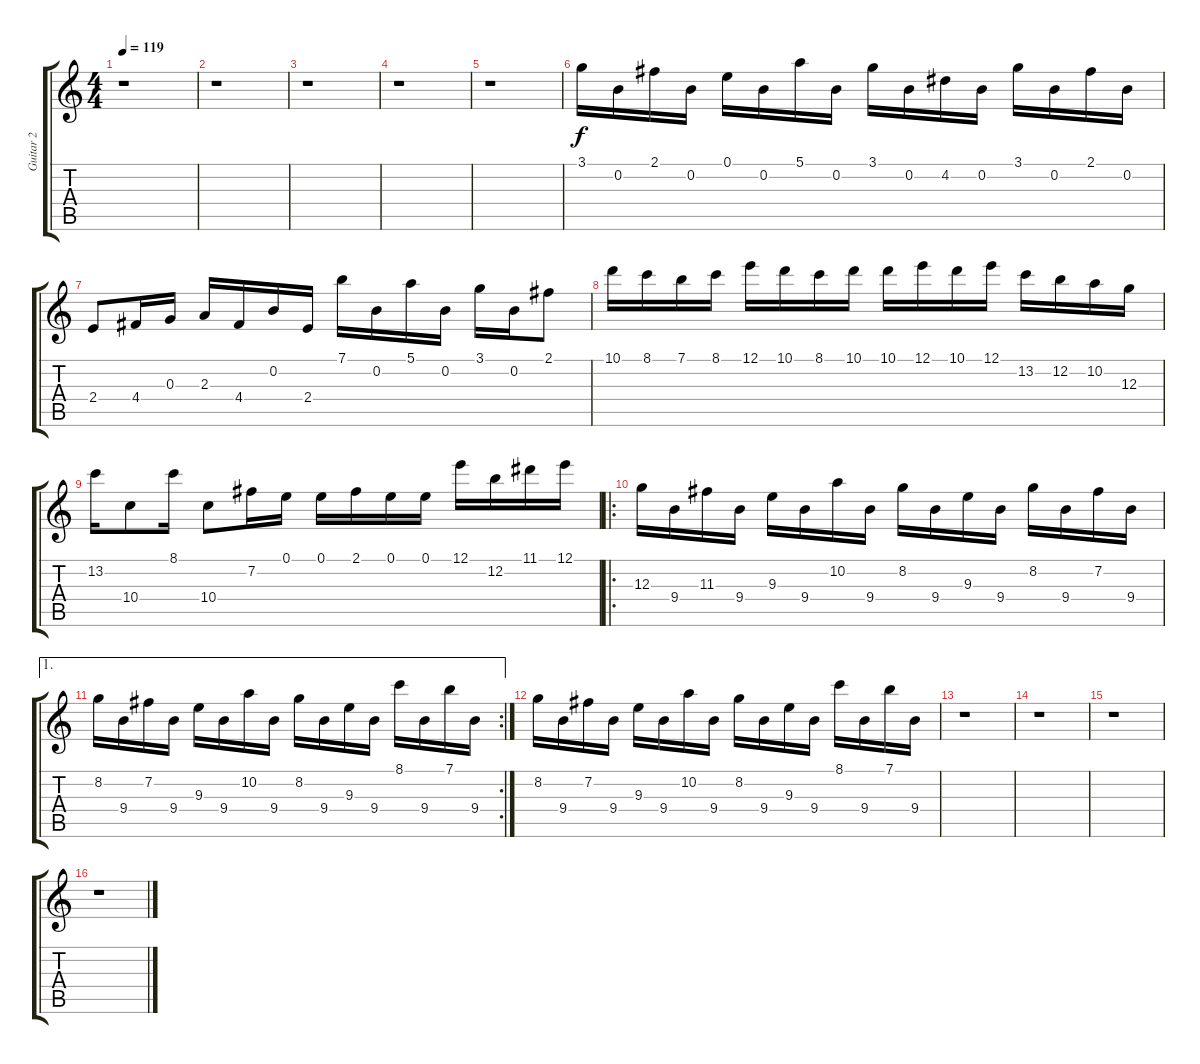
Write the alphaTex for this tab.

\track ("Guitar 2" "Guitar 2") {instrument overdrivenguitar}
\staff {score tabs}
\tuning (E4 B3 G3 D3 A2 E2) {hide}
\ts (4 4)
\tempo 119
\clef g2
\ks c
r.1{dy f instrument overdrivenguitar} |
r.1 |
r.1 |
r.1 |
r.1 |
3.1.16 0.2.16 2.1.16 0.2.16 0.1.16 0.2.16 5.1.16 0.2.16 3.1.16 0.2.16 4.2.16 0.2.16 3.1.16 0.2.16 2.1.16 0.2.16 |
2.4.8 4.4.16 0.3.16 2.3.16 4.4.16 0.2.16 2.4.16 7.1.16 0.2.16 5.1.16 0.2.16 3.1.16 0.2.16 2.1.8 |
10.1.16 8.1.16 7.1.16 8.1.16 12.1.16 10.1.16 8.1.16 10.1.16 10.1.16 12.1.16 10.1.16 12.1.16 13.2.16 12.2.16 10.2.16 12.3.16 |
13.2.16 10.4.8 8.1.16 10.4.8 7.2.16 0.1.16 0.1.16 2.1.16 0.1.16 0.1.16 12.1.16 12.2.16 11.1.16 12.1.16 |
\ro
12.3.16 9.4.16 11.3.16 9.4.16 9.3.16 9.4.16 10.2.16 9.4.16 8.2.16 9.4.16 9.3.16 9.4.16 8.2.16 9.4.16 7.2.16 9.4.16 |
\ae 1
\rc 2
8.2.16 9.4.16 7.2.16 9.4.16 9.3.16 9.4.16 10.2.16 9.4.16 8.2.16 9.4.16 9.3.16 9.4.16 8.1.16 9.4.16 7.1.16 9.4.16 |
8.2.16 9.4.16 7.2.16 9.4.16 9.3.16 9.4.16 10.2.16 9.4.16 8.2.16 9.4.16 9.3.16 9.4.16 8.1.16 9.4.16 7.1.16 9.4.16 |
r.1 |
r.1 |
r.1 |
r.1
